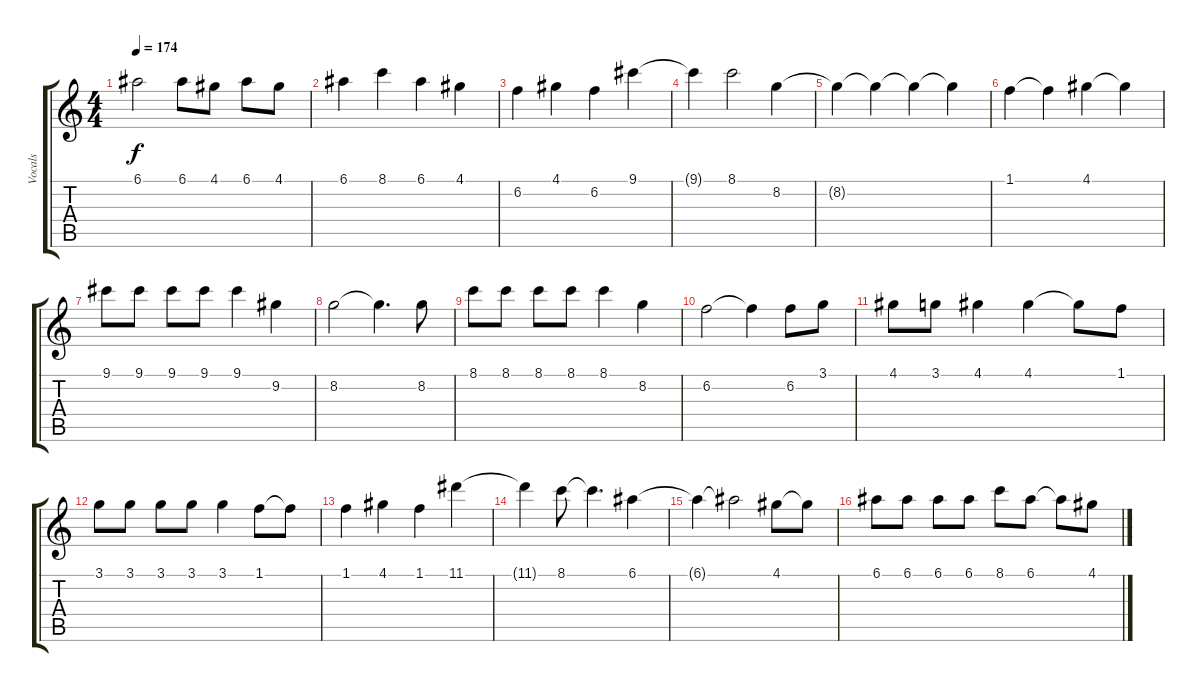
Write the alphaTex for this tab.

\track ("Vocals" "Vocals") {instrument distortionguitar}
\staff {score tabs}
\tuning (E4 B3 G3 D3 A2 E2) {hide}
\ts (4 4)
\tempo 174
\clef g2
\ks c
6.1{t}.2{dy f} 6.1.8 4.1.8 6.1.8 4.1.8 |
6.1.4 8.1.4 6.1.4 4.1.4 |
6.2.4 4.1.4 6.2.4 9.1.4 |
9.1{t}.4 8.1.2 8.2.4 |
8.2{t}.4 8.2{t}.4 8.2{t}.4 8.2{t}.4 |
1.1.4 1.1{t}.4 4.1.4 4.1{t}.4 |
9.1.8 9.1.8 9.1.8 9.1.8 9.1.4 9.2.4 |
8.2.2 8.2{t}.4{d} 8.2.8 |
8.1.8 8.1.8 8.1.8 8.1.8 8.1.4 8.2.4 |
6.2.2 6.2{t}.4 6.2.8 3.1.8 |
4.1.8 3.1.8 4.1.4 4.1.4 4.1{t}.8 1.1.8 |
3.1.8 3.1.8 3.1.8 3.1.8 3.1.4 1.1.8 1.1{t}.8 |
1.1.4 4.1.4 1.1.4 11.1.4 |
11.1{t}.4 8.1.8 8.1{t}.4{d} 6.1.4 |
6.1{t}.4 6.1{t}.2 4.1.8 4.1{t}.8 |
6.1.8 6.1.8 6.1.8 6.1.8 8.1.8 6.1.8 6.1{t}.8 4.1.8
